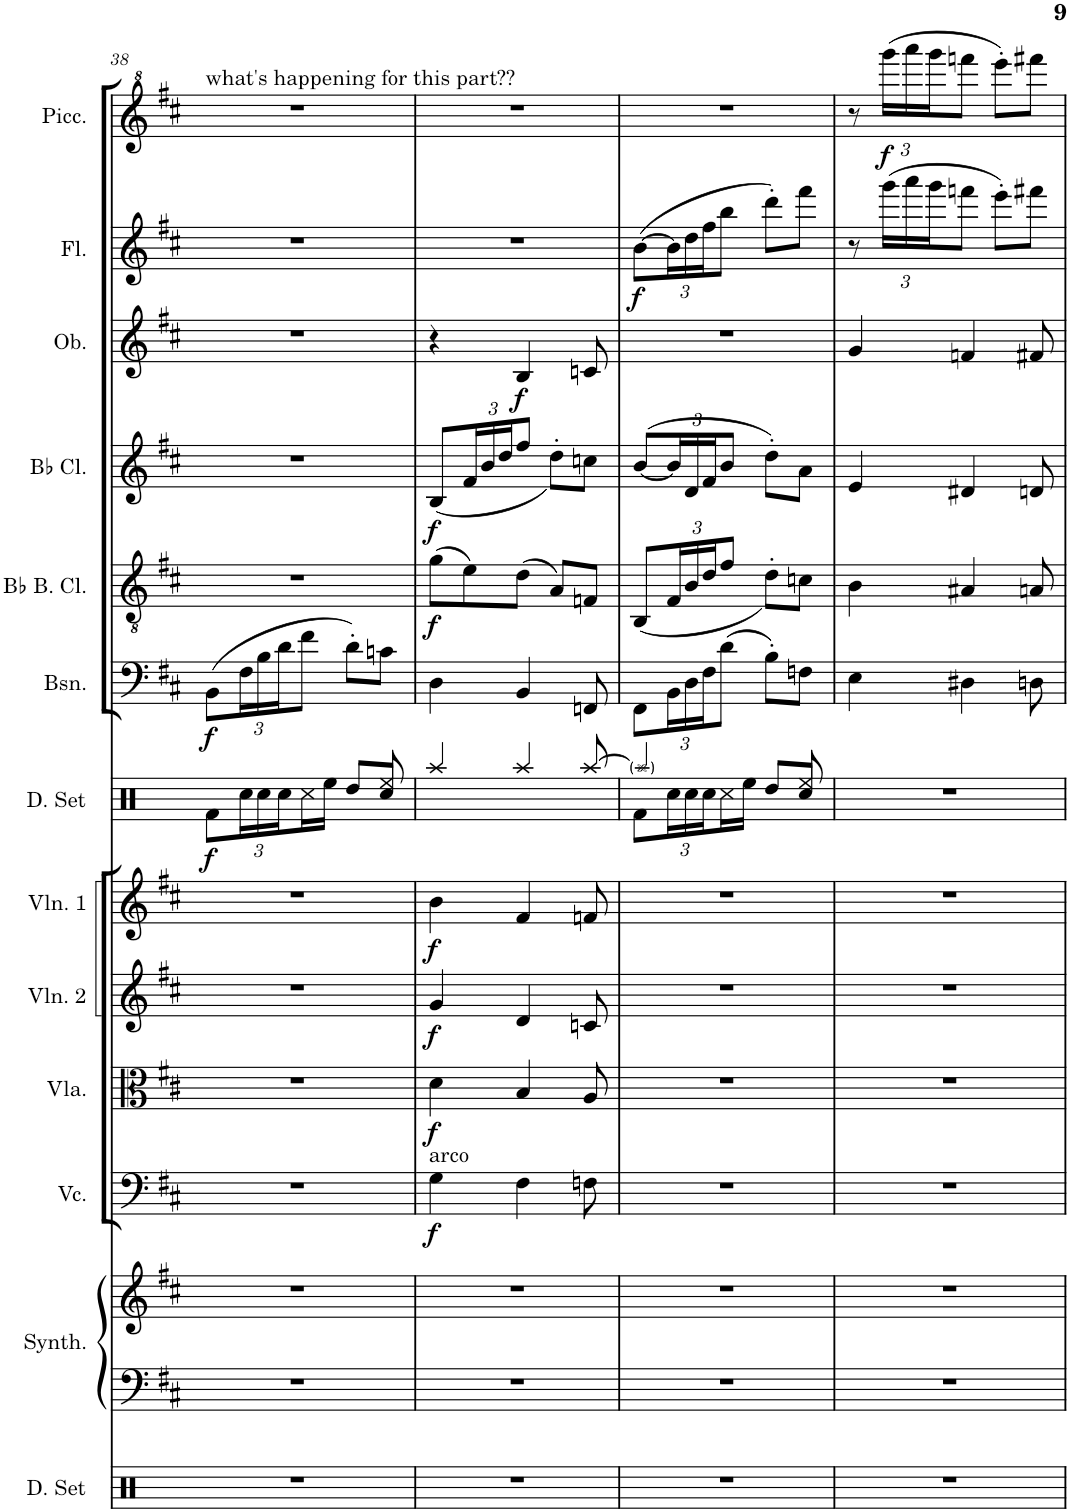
**kern	**kern	**kern	**kern	**dynam	**kern	**dynam	**kern	**dynam	**kern	**dynam	**kern	**dynam	**kern	**dynam	**kern	**dynam	**kern	**dynam	**kern	**dynam	**kern	**dynam	**kern	**dynam
*part13	*part12	*part12	*part11	*part11	*part10	*part10	*part9	*part9	*part8	*part8	*part7	*part7	*part6	*part6	*part5	*part5	*part4	*part4	*part3	*part3	*part2	*part2	*part1	*part1
*staff14	*staff13	*staff12	*staff11	*staff11	*staff10	*staff10	*staff9	*staff9	*staff8	*staff8	*staff7	*staff7	*staff6	*staff6	*staff5	*staff5	*staff4	*staff4	*staff3	*staff3	*staff2	*staff2	*staff1	*staff1
*I"Drumset	*I"Saw Synthesizer	*	*I"Violoncello	*	*I"Viola	*	*I"Violin 2	*	*I"Violin 1	*	*I"Drumset	*	*I"Bassoon	*	*I"Bb Bass Clarinet	*	*I"Bb Clarinet	*	*I"Oboe	*	*I"Flute	*	*I"Piccolo	*
*I'D. Set	*I'Synth.	*	*I'Vc.	*	*I'Vla.	*	*I'Vln. 2	*	*I'Vln. 1	*	*I'D. Set	*	*I'Bsn.	*	*I'Bb B. Cl.	*	*I'Bb Cl.	*	*I'Ob.	*	*I'Fl.	*	*I'Picc.	*
!!LO:PB:g=z
*clefX	*clefF4	*clefG2	*clefF4	*	*clefC3	*	*clefG2	*	*clefG2	*	*clefX	*	*clefF4	*	*clefGv2	*	*clefG2	*	*clefG2	*	*clefG2	*	*clefG^2	*
*	*	*	*	*	*	*	*	*	*	*	*	*	*	*	*ITrd8c14	*	*ITrd1c2	*	*	*	*	*	*ITrd-7c-12	*
*k[]	*k[f#c#]	*k[f#c#]	*k[f#c#]	*	*k[f#c#]	*	*k[f#c#]	*	*k[f#c#]	*	*k[]	*	*k[f#c#]	*	*k[f#c#]	*	*k[f#c#]	*	*k[f#c#]	*	*k[f#c#]	*	*k[f#c#]	*
*M5/8	*M5/8	*M5/8	*M5/8	*	*M5/8	*	*M5/8	*	*M5/8	*	*M5/8	*	*M5/8	*	*M5/8	*	*M5/8	*	*M5/8	*	*M5/8	*	*M5/8	*
=38	=38	=38	=38	=38	=38	=38	=38	=38	=38	=38	=38	=38	=38	=38	=38	=38	=38	=38	=38	=38	=38	=38	=38	=38
*	*	*	*	*	*	*	*	*	*	*	*^	*	*	*	*	*	*	*	*	*	*	*	*	*
!	!	!	!	!	!	!	!	!	!	!	!	!	!	!	!	!	!	!	!	!	!	!	!	!LO:TX:a:t=what's happening for this part??	!
!	!	!	!	!	!	!	!	!	!	!	!	!	!LO:DY:b	!	!LO:DY:b	!	!	!	!	!	!	!	!	!	!
8%5r	8%5r	8%5r	8%5r	.	8%5r	.	8%5r	.	8%5r	.	8Rf\L	4.ryy	f	(8BB\L	f	8%5r	.	8%5r	.	8%5r	.	8%5r	.	8%5r	.
*	*	*	*	*	*	*	*	*	*	*	*Xbrackettup	*	*	*Xbrackettup	*	*	*	*	*	*	*	*	*	*	*
.	.	.	.	.	.	.	.	.	.	.	24Rcc\L	.	.	24F#\L	.	.	.	.	.	.	.	.	.	.	.
.	.	.	.	.	.	.	.	.	.	.	24Rcc\	.	.	24B\	.	.	.	.	.	.	.	.	.	.	.
.	.	.	.	.	.	.	.	.	.	.	24Rcc\	.	.	24d\J	.	.	.	.	.	.	.	.	.	.	.
.	.	.	.	.	.	.	.	.	.	.	16Rcc\	.	.	8f#\J	.	.	.	.	.	.	.	.	.	.	.
.	.	.	.	.	.	.	.	.	.	.	16Ree\JJ	.	.	.	.	.	.	.	.	.	.	.	.	.	.
.	.	.	.	.	.	.	.	.	.	.	8ryy	8Rdd/L	.	8d'\L)	.	.	.	.	.	.	.	.	.	.	.
.	.	.	.	.	.	.	.	.	.	.	8Ree/	8Rcc/J	.	8cn\J	.	.	.	.	.	.	.	.	.	.	.
=39	=39	=39	=39	=39	=39	=39	=39	=39	=39	=39	=39	=39	=39	=39	=39	=39	=39	=39	=39	=39	=39	=39	=39	=39	=39
!	!	!	!LO:TX:a:t=arco	!	!	!	!	!	!	!	!	!	!	!	!	!	!	!	!	!	!	!	!	!	!
!	!	!	!	!LO:DY:b	!	!LO:DY:b	!	!LO:DY:b	!	!LO:DY:b	!	!	!	!	!	!	!LO:DY:b	!	!LO:DY:b	!	!	!	!	!	!
*	*	*	*	*	*	*	*	*	*	*	*v	*v	*	*	*	*	*	*	*	*	*	*	*	*	*
8%5r	8%5r	8%5r	4G\	f	4d\	f	4g/	f	4b\	f	4Raa/	.	4D\	.	(8g\L	f	(<8B/L	f	4r	.	8%5r	.	8%5r	.
*	*	*	*	*	*	*	*	*	*	*	*	*	*	*	*	*	*Xbrackettup	*	*	*	*	*	*	*
.	.	.	.	.	.	.	.	.	.	.	.	.	.	.	8e\)	.	24f#/L	.	.	.	.	.	.	.
.	.	.	.	.	.	.	.	.	.	.	.	.	.	.	.	.	24b/	.	.	.	.	.	.	.
.	.	.	.	.	.	.	.	.	.	.	.	.	.	.	.	.	24dd/J	.	.	.	.	.	.	.
!	!	!	!	!	!	!	!	!	!	!	!	!	!	!	!	!	!	!	!	!LO:DY:b	!	!	!	!
.	.	.	4F#\	.	4B/	.	4d/	.	4f#/	.	4Raa/	.	4BB/	.	(8d\J	.	8ff#/J	.	4B/	f	.	.	.	.
.	.	.	.	.	.	.	.	.	.	.	.	.	.	.	8A/L)	.	8dd'\L)	.	.	.	.	.	.	.
.	.	.	8Fn\	.	8A/	.	8cn/	.	8fn/	.	[8Raa/	.	8FFn/	.	8Fn/J	.	8ccn\J	.	8cn/	.	.	.	.	.
=40	=40	=40	=40	=40	=40	=40	=40	=40	=40	=40	=40	=40	=40	=40	=40	=40	=40	=40	=40	=40	=40	=40	=40	=40
*	*	*	*	*	*	*	*	*	*	*	*^	*	*	*	*	*	*	*	*	*	*	*	*	*
!	!	!	!	!	!	!	!	!	!	!	!	!	!	!	!	!	!	!	!	!	!	!	!LO:DY:b	!	!
8%5r	8%5r	8%5r	8%5r	.	8%5r	.	8%5r	.	8%5r	.	2Raa!/]	8Rf\L	.	8FF#\L	.	(<8BB/L	.	([8b/L	.	8%5r	.	([8b\L	f	8%5r	.
*	*	*	*	*	*	*	*	*	*	*	*	*	*	*	*	*Xbrackettup	*	*	*	*	*	*Xbrackettup	*	*	*
.	.	.	.	.	.	.	.	.	.	.	.	24Rcc\L	.	24BB\L	.	24F#/L	.	24b/L]	.	.	.	24b\L]	.	.	.
.	.	.	.	.	.	.	.	.	.	.	.	24Rcc\	.	24D\	.	24B/	.	24d/	.	.	.	24dd\	.	.	.
.	.	.	.	.	.	.	.	.	.	.	.	24Rcc\	.	24F#\J	.	24d/J	.	24f#/J	.	.	.	24ff#\J	.	.	.
.	.	.	.	.	.	.	.	.	.	.	.	16Rcc\	.	(8d\J	.	8f#/J	.	8b/J	.	.	.	8bb\J	.	.	.
.	.	.	.	.	.	.	.	.	.	.	.	16Ree\JJ	.	.	.	.	.	.	.	.	.	.	.	.	.
.	.	.	.	.	.	.	.	.	.	.	.	8Rdd/L	.	8B'\L)	.	8d'\L)	.	8dd'\L)	.	.	.	8ddd'\L)	.	.	.
.	.	.	.	.	.	.	.	.	.	.	8Ree/	8Rcc/J	.	8Fn\J	.	8cn\J	.	8a\J	.	.	.	8fff#\J	.	.	.
*	*	*	*	*	*	*	*	*	*	*	*v	*v	*	*	*	*	*	*	*	*	*	*	*	*	*
=41	=41	=41	=41	=41	=41	=41	=41	=41	=41	=41	=41	=41	=41	=41	=41	=41	=41	=41	=41	=41	=41	=41	=41	=41
8%5r	8%5r	8%5r	8%5r	.	8%5r	.	8%5r	.	8%5r	.	8%5r	.	4E\	.	4B\	.	4e/	.	4g/	.	8r	.	8r	.
*	*	*	*	*	*	*	*	*	*	*	*	*	*	*	*	*	*	*	*	*	*	*	*Xbrackettup	*
!	!	!	!	!	!	!	!	!	!	!	!	!	!	!	!	!	!	!	!	!	!	!	!	!LO:DY:b
.	.	.	.	.	.	.	.	.	.	.	.	.	.	.	.	.	.	.	.	.	(24ggg\LL	.	(24gggg\LL	f
.	.	.	.	.	.	.	.	.	.	.	.	.	.	.	.	.	.	.	.	.	24aaa\	.	24aaaa\	.
.	.	.	.	.	.	.	.	.	.	.	.	.	.	.	.	.	.	.	.	.	24ggg\J	.	24gggg\J	.
.	.	.	.	.	.	.	.	.	.	.	.	.	4D#X\	.	4A#X/	.	4d#X/	.	4fn/	.	8fffn\J	.	8ffffn\J	.
.	.	.	.	.	.	.	.	.	.	.	.	.	.	.	.	.	.	.	.	.	8eee'\L)	.	8eeee'\L)	.
.	.	.	.	.	.	.	.	.	.	.	.	.	8Dn\	.	8An/	.	8dn/	.	8f#X/	.	8fff#X\J	.	8ffff#X\J	.
=	=	=	=	=	=	=	=	=	=	=	=	=	=	=	=	=	=	=	=	=	=	=	=	=
*-	*-	*-	*-	*-	*-	*-	*-	*-	*-	*-	*-	*-	*-	*-	*-	*-	*-	*-	*-	*-	*-	*-	*-	*-
